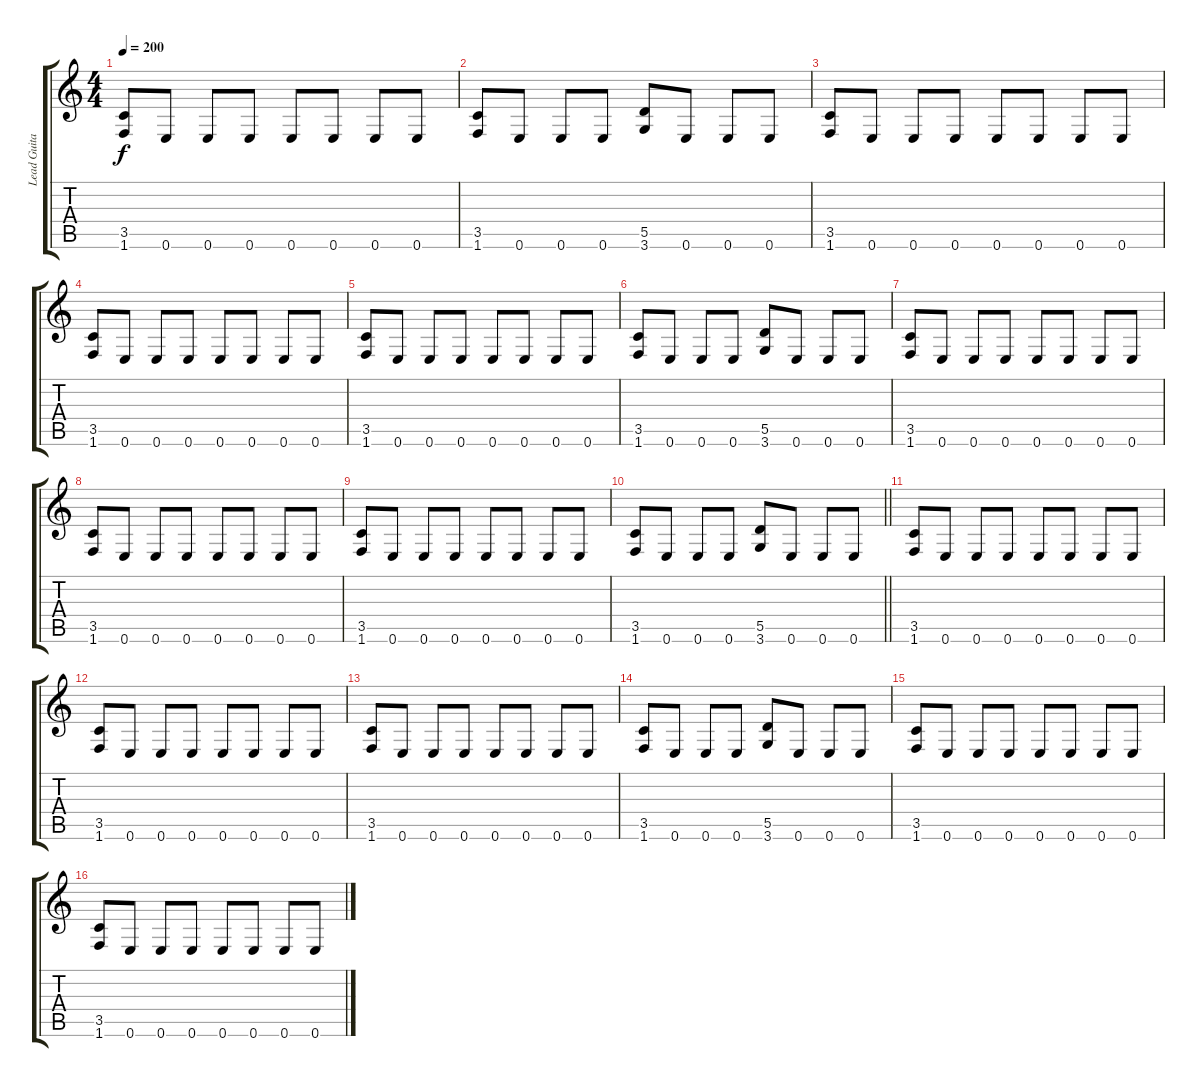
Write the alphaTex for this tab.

\track ("Lead Guitar- Distortion" "Lead Guita") {instrument distortionguitar}
\staff {score tabs}
\tuning (E4 B3 G3 D3 A2 E2) {hide}
\ts (4 4)
\tempo 200
\clef g2
\ks c
(3.5 1.6).8{dy f} 0.6.8 0.6.8 0.6.8 0.6.8 0.6.8 0.6.8 0.6.8 |
(3.5 1.6).8 0.6.8 0.6.8 0.6.8 (5.5 3.6).8 0.6.8 0.6.8 0.6.8 |
(3.5 1.6).8 0.6.8 0.6.8 0.6.8 0.6.8 0.6.8 0.6.8 0.6.8 |
(3.5 1.6).8 0.6.8 0.6.8 0.6.8 0.6.8 0.6.8 0.6.8 0.6.8 |
(3.5 1.6).8 0.6.8 0.6.8 0.6.8 0.6.8 0.6.8 0.6.8 0.6.8 |
(3.5 1.6).8 0.6.8 0.6.8 0.6.8 (5.5 3.6).8 0.6.8 0.6.8 0.6.8 |
(3.5 1.6).8 0.6.8 0.6.8 0.6.8 0.6.8 0.6.8 0.6.8 0.6.8 |
(3.5 1.6).8 0.6.8 0.6.8 0.6.8 0.6.8 0.6.8 0.6.8 0.6.8 |
(3.5 1.6).8 0.6.8 0.6.8 0.6.8 0.6.8 0.6.8 0.6.8 0.6.8 |
\barLineRight lightlight
(3.5 1.6).8 0.6.8 0.6.8 0.6.8 (5.5 3.6).8 0.6.8 0.6.8 0.6.8 |
(3.5 1.6).8 0.6.8 0.6.8 0.6.8 0.6.8 0.6.8 0.6.8 0.6.8 |
(3.5 1.6).8 0.6.8 0.6.8 0.6.8 0.6.8 0.6.8 0.6.8 0.6.8 |
(3.5 1.6).8 0.6.8 0.6.8 0.6.8 0.6.8 0.6.8 0.6.8 0.6.8 |
(3.5 1.6).8 0.6.8 0.6.8 0.6.8 (5.5 3.6).8 0.6.8 0.6.8 0.6.8 |
(3.5 1.6).8 0.6.8 0.6.8 0.6.8 0.6.8 0.6.8 0.6.8 0.6.8 |
(3.5 1.6).8 0.6.8 0.6.8 0.6.8 0.6.8 0.6.8 0.6.8 0.6.8
